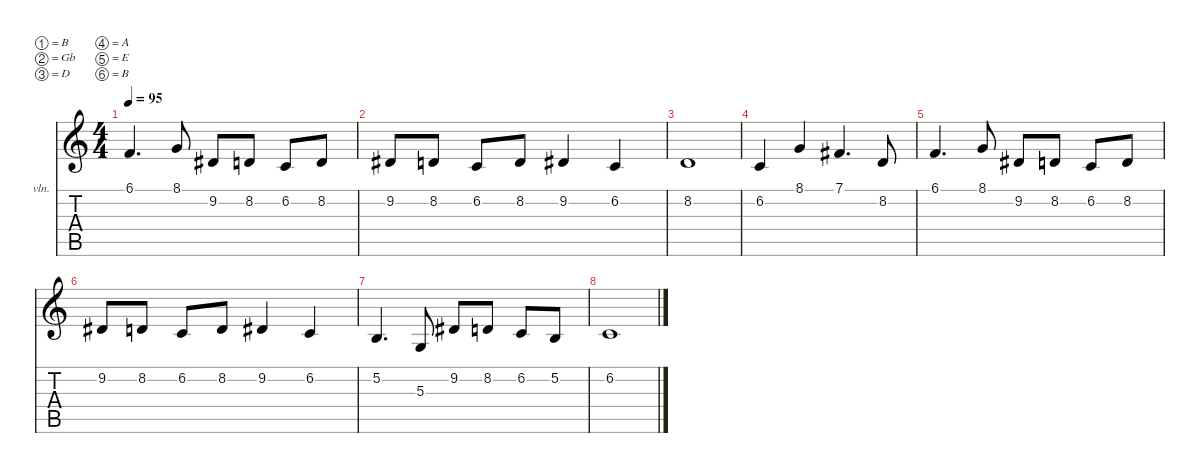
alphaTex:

\defaultSystemsLayout 2
\hideDynamics
\bracketExtendMode nobrackets
\firstSystemTrackNameOrientation horizontal
\otherSystemsTrackNameOrientation horizontal
\track ("Vocals" "vln.") {instrument synthstrings1}
\staff {score tabs}
\tuning (B3 Gb3 D3 A2 E2 B1)
\ts (4 4)
\scale
1.03175
\tempo 95
\accidentals auto
\clef g2
\ottava regular
\simile none
\ks c
6.1.4{d dy f beam Up} 8.1.8{beam Up} 9.2{acc #}.8{beam Up} 8.2.8{beam Up} 6.2.8{beam Up} 8.2.8{beam Up} |
\scale
0.968253 9.2{acc #}.8{beam Up} 8.2.8{beam Up} 6.2.8{beam Up} 8.2.8{beam Up} 9.2{acc #}.4{beam Up} 6.2.4{beam Up} |
\scale
1.03175 8.2.1{beam Up} |
\scale
0.968253 6.2.4{beam Up} 8.1.4{beam Up} 7.1{acc #}.4{d beam Up} 8.2.8{beam Up} |
\scale
1.03175 6.1.4{d beam Up} 8.1.8{beam Up} 9.2{acc #}.8{beam Up} 8.2.8{beam Up} 6.2.8{beam Up} 8.2.8{beam Up} |
\scale
0.968253 9.2{acc #}.8{beam Up} 8.2.8{beam Up} 6.2.8{beam Up} 8.2.8{beam Up} 9.2{acc #}.4{beam Up} 6.2.4{beam Up} |
\scale
1.05434 5.2.4{d beam Up} 5.3.8{beam Up} 9.2{acc #}.8{beam Up} 8.2.8{beam Up} 6.2.8{beam Up} 5.2.8{beam Up} |
\scale
0.945659 6.2.1{beam Up}
